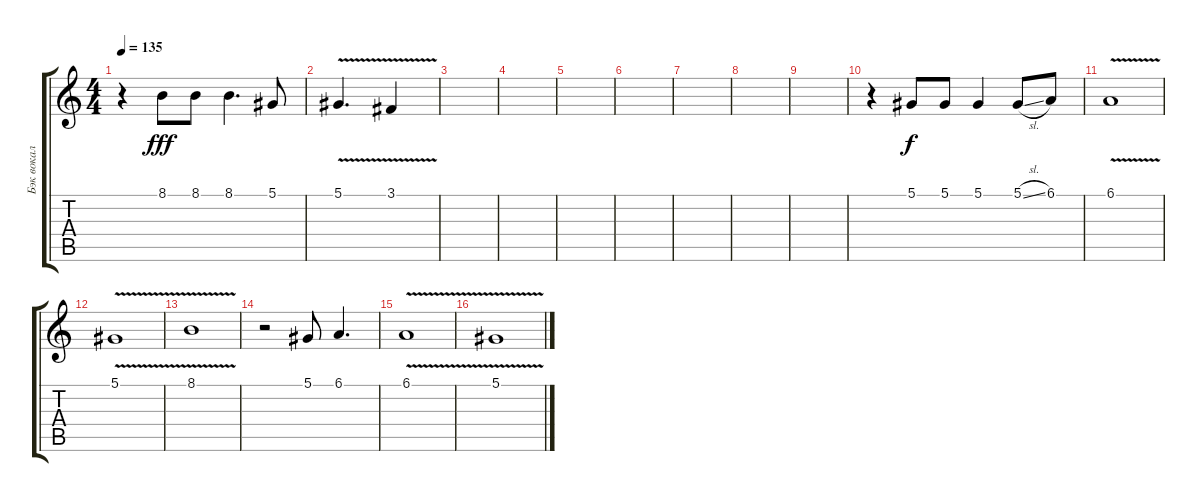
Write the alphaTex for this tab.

\track ("Бэк вокал 2" "Бэк вокал ") {instrument pad4choir}
\staff {score tabs}
\tuning (Eb4 Bb3 Gb3 Db3 Ab2 Eb2) {hide}
\ts (4 4)
\tempo 135
\clef g2
\ks c
r.4{dy f} 8.1.8{dy fff} 8.1.8 8.1.4{d} 5.1.8 |
5.1{v}.4{d} 3.1{v}.4 |
|
|
|
|
|
|
|
r.4{volume 11} 5.1.8{dy f} 5.1.8 5.1.4 5.1{sl}.8 6.1.8 |
6.1{v}.1 |
5.1{v}.1 |
8.1{v}.1 |
r.2 5.1.8 6.1.4{d} |
6.1{v}.1 |
5.1{v}.1
